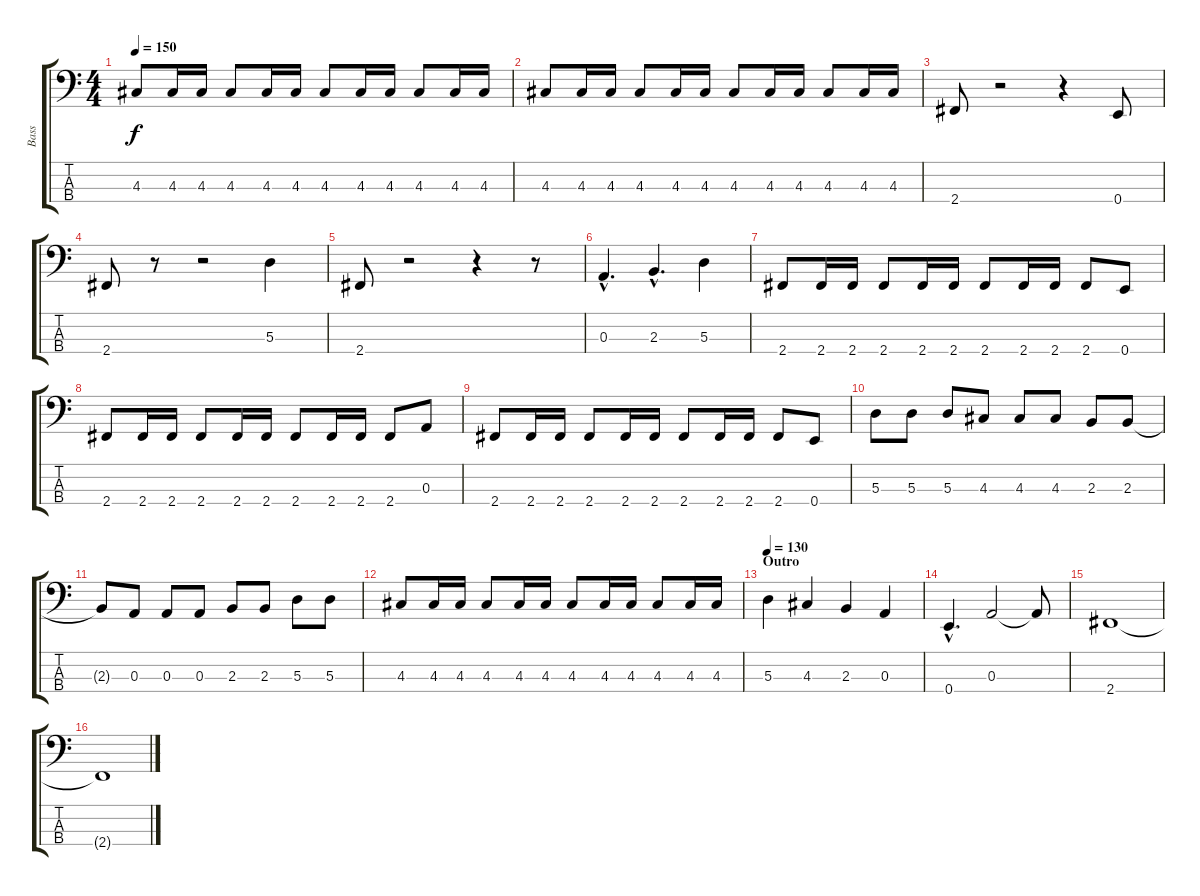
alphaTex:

\track ("Bass" "Bass") {instrument electricbassfinger}
\staff {score tabs}
\tuning (G2 D2 A1 E1) {hide}
\ts (4 4)
\tempo 150
\clef f4
\ks c
4.3.8{dy f} 4.3.16 4.3.16 4.3.8 4.3.16 4.3.16 4.3.8 4.3.16 4.3.16 4.3.8 4.3.16 4.3.16 |
4.3.8 4.3.16 4.3.16 4.3.8 4.3.16 4.3.16 4.3.8 4.3.16 4.3.16 4.3.8 4.3.16 4.3.16 |
2.4.8 r.2 r.4 0.4.8 |
2.4.8 r.8 r.2 5.3.4 |
2.4.8 r.2 r.4 r.8 |
0.3{hac}.4{d} 2.3{hac}.4{d} 5.3.4 |
2.4.8 2.4.16 2.4.16 2.4.8 2.4.16 2.4.16 2.4.8 2.4.16 2.4.16 2.4.8 0.4.8 |
2.4.8 2.4.16 2.4.16 2.4.8 2.4.16 2.4.16 2.4.8 2.4.16 2.4.16 2.4.8 0.3.8 |
2.4.8 2.4.16 2.4.16 2.4.8 2.4.16 2.4.16 2.4.8 2.4.16 2.4.16 2.4.8 0.4.8 |
5.3.8 5.3.8 5.3.8 4.3.8 4.3.8 4.3.8 2.3.8 2.3.8 |
2.3{t}.8 0.3.8 0.3.8 0.3.8 2.3.8 2.3.8 5.3.8 5.3.8 |
4.3.8 4.3.16 4.3.16 4.3.8 4.3.16 4.3.16 4.3.8 4.3.16 4.3.16 4.3.8 4.3.16 4.3.16 |
\section ("" "Outro")
\tempo 130
5.3.4 4.3.4 2.3.4 0.3.4 |
0.4{hac}.4{d} 0.3.2 0.3{t}.8 |
2.4.1 |
2.4{t}.1
